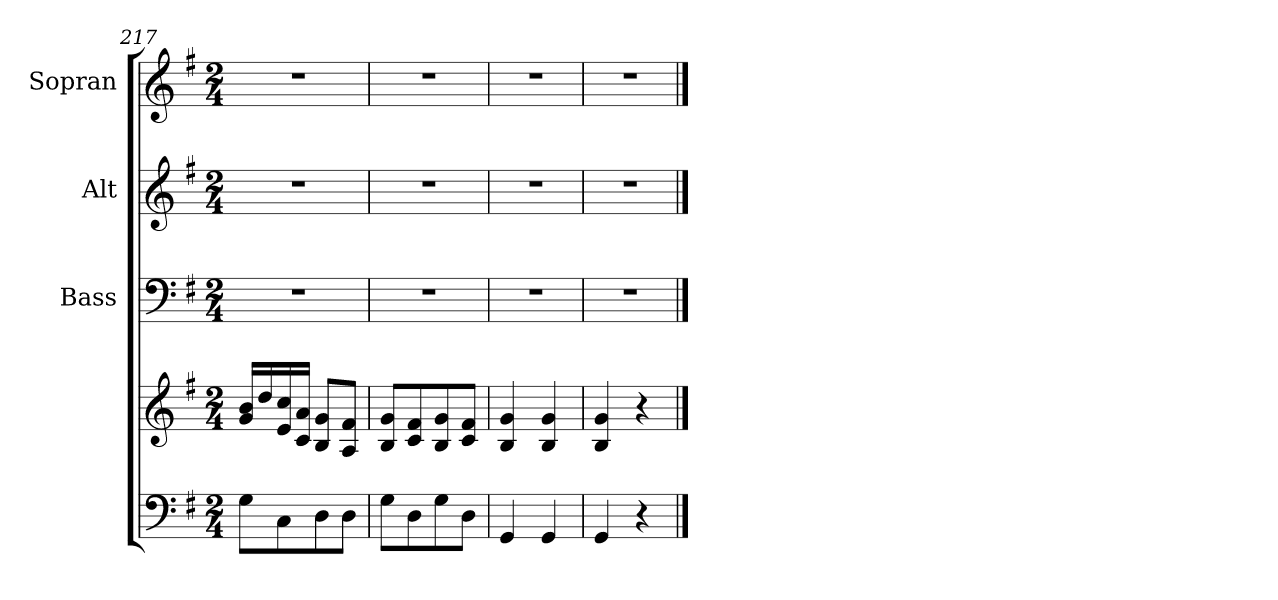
**kern	**kern	**kern	**kern	**kern
*part4	*part4	*part3	*part2	*part1
*staff5	*staff4	*staff3	*staff2	*staff1
*	*	*I"Bass	*I"Alt	*I"Sopran
*	*	*I'B.	*I'A.	*I'S.
*clefF4	*clefG2	*clefF4	*clefG2	*clefG2
*k[f#]	*k[f#]	*k[f#]	*k[f#]	*k[f#]
*G:	*G:	*G:	*G:	*G:
*M2/4	*M2/4	*M2/4	*M2/4	*M2/4
=217	=217	=217	=217	=217
8G\L	16g/ 16b/LL	2r	2r	2r
.	16dd/	.	.	.
8C\	16e/ 16cc/	.	.	.
.	16c/ 16a/JJ	.	.	.
8D\	8B/ 8g/L	.	.	.
8D\J	8A/ 8f#/J	.	.	.
=218	=218	=218	=218	=218
8G\L	8B/ 8g/L	2r	2r	2r
8D\	8c/ 8f#/	.	.	.
8G\	8B/ 8g/	.	.	.
8D\J	8c/ 8f#/J	.	.	.
=219	=219	=219	=219	=219
4GG/	4B/ 4g/	2r	2r	2r
4GG/	4B/ 4g/	.	.	.
=220	=220	=220	=220	=220
4GG/	4B/ 4g/	2r	2r	2r
4r	4r	.	.	.
==	==	==	==	==
*-	*-	*-	*-	*-
